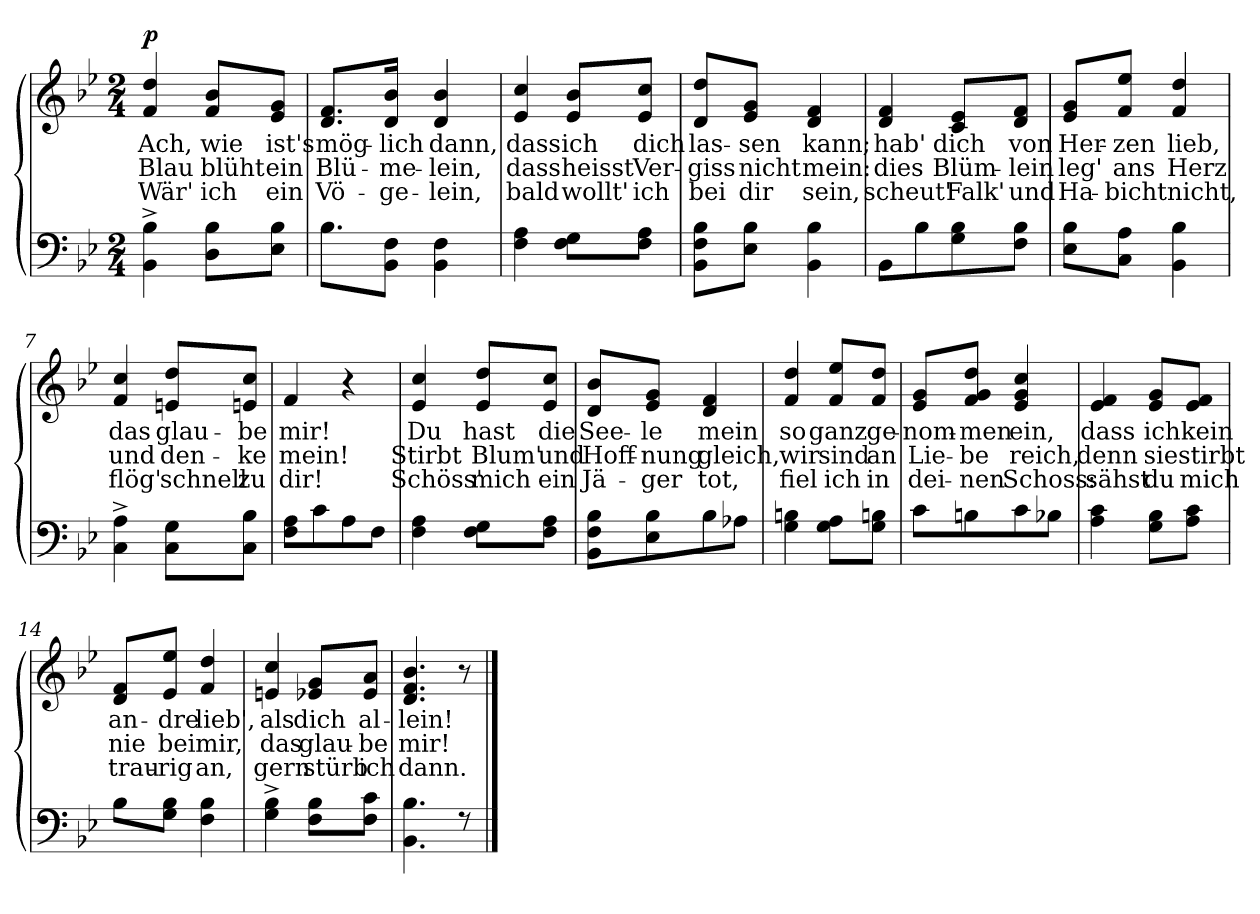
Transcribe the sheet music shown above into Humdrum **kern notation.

**kern	**kern	**text	**text	**text	**dynam
*part1	*part1	*part1	*part1	*part1	*part1
*staff2	*staff1	*staff1	*staff1	*staff1	*staff1/2
*clefF4	*clefG2	*	*	*	*
*k[b-e-]	*k[b-e-]	*	*	*	*
*B-:	*B-:	*	*	*	*
*M2/4	*M2/4	*	*	*	*
=1	=1	=1	=1	=1	=1
*^	*	*	*	*	*
!	!	!	!LO:LY:b	!LO:LY:b	!LO:LY:b	!LO:DY:a
4BB-\^> 4B-\^>	2ryy	4f/ 4dd/	Ach,	Blau	Wär'	p
!	!	!	!LO:LY:b	!LO:LY:b	!LO:LY:b	!
8D\ 8B-\L	.	8f/ 8b-/L	wie	blüht	ich	.
!	!	!	!LO:LY:b	!LO:LY:b	!LO:LY:b	!
8E-\ 8B-\J	.	8e-/ 8g/J	ist's	ein	ein	.
=2	=2	=2	=2	=2	=2	=2
!	!	!	!LO:LY:b	!LO:LY:b	!LO:LY:b	!
8.B-\L	4ryy	8.d/ 8.f/L	mög-	Blü-	Vö-	.
!	!	!	!LO:LY:b	!LO:LY:b	!LO:LY:b	!
8BB-\ 8F\J	.	16d/ 16b-/Jk	-lich	-me-	-ge-	.
!	!	!	!LO:LY:b	!LO:LY:b	!LO:LY:b	!
.	4BB-\ 4F\	4d/ 4b-/	dann,	-lein,	-lein,	.
8.ryy	.	.	.	.	.	.
=3	=3	=3	=3	=3	=3	=3
!	!	!	!LO:LY:b	!LO:LY:b	!LO:LY:b	!
4F\ 4A\	2ryy	4e-/ 4cc/	dass	dass	bald	.
!	!	!	!LO:LY:b	!LO:LY:b	!LO:LY:b	!
8F\ 8G\L	.	8e-/ 8b-/L	ich	heisst	wollt'	.
!	!	!	!LO:LY:b	!LO:LY:b	!LO:LY:b	!
8F\ 8A\J	.	8e-/ 8cc/J	dich	Ver-	ich	.
=4	=4	=4	=4	=4	=4	=4
!	!	!	!LO:LY:b	!LO:LY:b	!LO:LY:b	!
8BB-\ 8F\ 8B-\L	2ryy	8d/ 8dd/L	las-	-giss	bei	.
!	!	!	!LO:LY:b	!LO:LY:b	!LO:LY:b	!
8E-\ 8B-\J	.	8e-/ 8g/J	-sen	nicht	dir	.
!	!	!	!LO:LY:b	!LO:LY:b	!LO:LY:b	!
4BB-\ 4B-\	.	4d/ 4f/	kann;	mein:	sein,	.
=5	=5	=5	=5	=5	=5	=5
!	!	!	!LO:LY:b	!LO:LY:b	!LO:LY:b	!
8BB-\L	2ryy	4d/ 4f/	hab'	dies	scheut'	.
8B-\	.	.	.	.	.	.
!	!	!	!LO:LY:b	!LO:LY:b	!LO:LY:b	!
8G\ 8B-\	.	8c/ 8e-/L	dich	Blüm-	Falk'	.
!	!	!	!LO:LY:b	!LO:LY:b	!LO:LY:b	!
8F\ 8B-\J	.	8d/ 8f/J	von	-lein	und	.
!!LO:LB:g=z
=6	=6	=6	=6	=6	=6	=6
!	!	!	!LO:LY:b	!LO:LY:b	!LO:LY:b	!
8E-\ 8B-\L	2ryy	8e-/ 8g/L	Her-	leg'	Ha-	.
!	!	!	!LO:LY:b	!LO:LY:b	!LO:LY:b	!
8C\ 8A\J	.	8f/ 8ee-/J	-zen	ans	-bicht	.
!	!	!	!LO:LY:b	!LO:LY:b	!LO:LY:b	!
4BB-\ 4B-\	.	4f/ 4dd/	lieb,	Herz	nicht,	.
=7	=7	=7	=7	=7	=7	=7
!	!	!	!LO:LY:b	!LO:LY:b	!LO:LY:b	!
4C\^> 4A\^>	2ryy	4f/ 4cc/	das	und	flög'	.
!	!	!	!LO:LY:b	!LO:LY:b	!LO:LY:b	!
8C\ 8G\L	.	8en/ 8dd/L	glau-	den-	schnell	.
!	!	!	!LO:LY:b	!LO:LY:b	!LO:LY:b	!
8C\ 8B-\J	.	8en/ 8cc/J	-be	-ke	zu	.
=8	=8	=8	=8	=8	=8	=8
!	!	!	!LO:LY:b	!LO:LY:b	!LO:LY:b	!
8F\ 8A\L	2ryy	4f/	mir!	mein!	dir!	.
8c\	.	.	.	.	.	.
8A\	.	4r	.	.	.	.
8F\J	.	.	.	.	.	.
=9	=9	=9	=9	=9	=9	=9
!	!	!	!LO:LY:b	!LO:LY:b	!LO:LY:b	!
4F\ 4A\	2ryy	4e-i/ 4cc/	Du	Stirbt	Schöss'	.
!	!	!	!LO:LY:b	!LO:LY:b	!LO:LY:b	!
8F\ 8G\L	.	8e-/ 8dd/L	hast	Blum'	mich	.
!	!	!	!LO:LY:b	!LO:LY:b	!LO:LY:b	!
8F\ 8A\J	.	8e-/ 8cc/J	die	und	ein	.
=10	=10	=10	=10	=10	=10	=10
!	!	!	!LO:LY:b	!LO:LY:b	!LO:LY:b	!
8BB-\ 8F\ 8B-\L	2ryy	8d/ 8b-/L	See-	Hoff-	Jä-	.
!	!	!	!LO:LY:b	!LO:LY:b	!LO:LY:b	!
8E-\ 8B-\	.	8e-/ 8g/J	-le	-nung	-ger	.
!	!	!	!LO:LY:b	!LO:LY:b	!LO:LY:b	!
8B-\	.	4d/ 4f/	mein	gleich,	tot,	.
8A-i\J	.	.	.	.	.	.
!!LO:LB:g=z
=11	=11	=11	=11	=11	=11	=11
!	!	!	!LO:LY:b	!LO:LY:b	!LO:LY:b	!
4G\ 4Bn\	2ryy	4f/ 4dd/	so	wir	fiel	.
!	!	!	!LO:LY:b	!LO:LY:b	!LO:LY:b	!
8G\ 8A\L	.	8f/ 8ee-/L	ganz	sind	ich	.
!	!	!	!LO:LY:b	!LO:LY:b	!LO:LY:b	!
8G\ 8Bn\J	.	8f/ 8dd/J	ge-	an	in	.
=12	=12	=12	=12	=12	=12	=12
!	!	!	!LO:LY:b	!LO:LY:b	!LO:LY:b	!
8c\L	2ryy	8e-/ 8g/L	-nom-	Lie-	dei-	.
!	!	!	!LO:LY:b	!LO:LY:b	!LO:LY:b	!
8Bn\	.	8f/ 8g/ 8dd/J	-men	-be	-nen	.
!	!	!	!LO:LY:b	!LO:LY:b	!LO:LY:b	!
8c\	.	4e-/ 4g/ 4cc/	ein,	reich,	Schoss:	.
8B-X\J	.	.	.	.	.	.
=13	=13	=13	=13	=13	=13	=13
!	!	!	!LO:LY:b	!LO:LY:b	!LO:LY:b	!
4A\ 4c\	2ryy	4e-/ 4f/	dass	denn	sähst	.
!	!	!	!LO:LY:b	!LO:LY:b	!LO:LY:b	!
8G\ 8B-\L	.	8e-/ 8g/L	ich	sie	du	.
!	!	!	!LO:LY:b	!LO:LY:b	!LO:LY:b	!
8A\ 8c\J	.	8e-/ 8f/J	kein	stirbt	mich	.
=14	=14	=14	=14	=14	=14	=14
!	!	!	!LO:LY:b	!LO:LY:b	!LO:LY:b	!
8B-\L	2ryy	8d/ 8f/L	an-	nie	trau-	.
!	!	!	!LO:LY:b	!LO:LY:b	!LO:LY:b	!
8G\ 8B-\J	.	8e-/ 8ee-/J	-dre	bei	-rig	.
!	!	!	!LO:LY:b	!LO:LY:b	!LO:LY:b	!
4F\ 4B-\	.	4f/ 4dd/	lieb',	mir,	an,	.
=15	=15	=15	=15	=15	=15	=15
!	!	!	!LO:LY:b	!LO:LY:b	!LO:LY:b	!
4G\^> 4B-\^>	2ryy	4en/ 4cc/	als	das	gern	.
!	!	!	!LO:LY:b	!LO:LY:b	!LO:LY:b	!
8F\ 8B-\L	.	8e-X/ 8g/L	dich	glau-	stürb	.
!	!	!	!LO:LY:b	!LO:LY:b	!LO:LY:b	!
8F\ 8c\J	.	8e-/ 8a/J	al-	-be	ich	.
=16	=16	=16	=16	=16	=16	=16
!	!	!	!LO:LY:b	!LO:LY:b	!LO:LY:b	!
4.BB-\ 4.B-\	2ryy	4.d/ 4.f/ 4.b-/	-lein!	mir!	dann.	.
8r	.	8r	.	.	.	.
*v	*v	*	*	*	*	*
==	==	==	==	==	==
*-	*-	*-	*-	*-	*-
